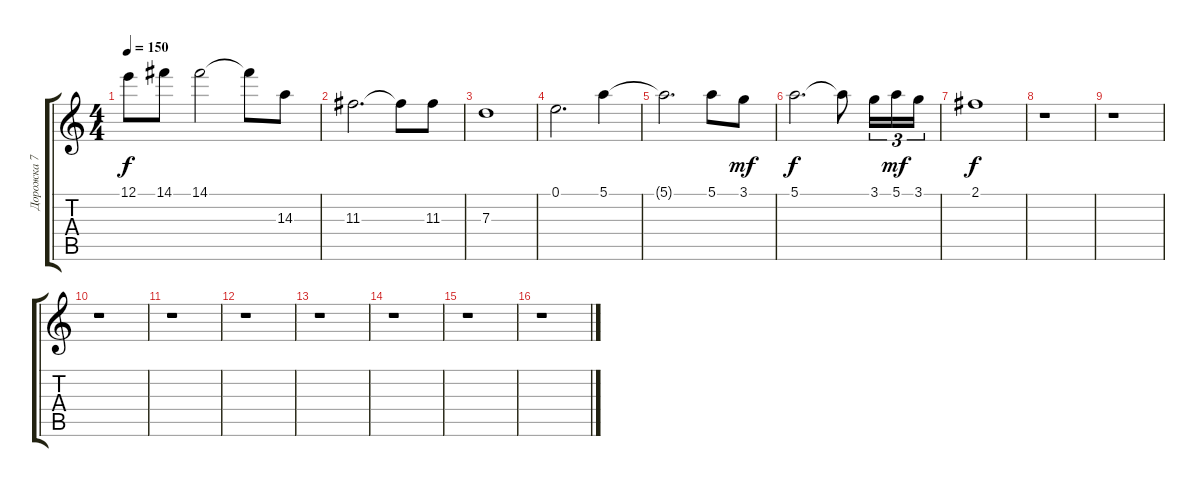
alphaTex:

\track ("Дорожка 7" "Дорожка 7") {instrument distortionguitar}
\staff {score tabs}
\tuning (E4 B3 G3 D3 A2 E2) {hide}
\ts (4 4)
\tempo 150
\clef g2
\ks c
12.1.8{dy f} 14.1.8 14.1.2 14.1{t}.8 14.3.8 |
11.3.2{d} 11.3{t}.8 11.3.8 |
7.3.1 |
0.1.2{d} 5.1.4 |
5.1{t}.2{d} 5.1.8 3.1.8{dy mf} |
5.1.2{d dy f} 5.1{t}.8 3.1.16{tu (3 2)} 5.1.16{tu (3 2) dy mf} 3.1.16{tu (3 2)} |
2.1.1{dy f} |
r.1 |
r.1 |
r.1 |
r.1 |
r.1 |
r.1 |
r.1 |
r.1 |
r.1
